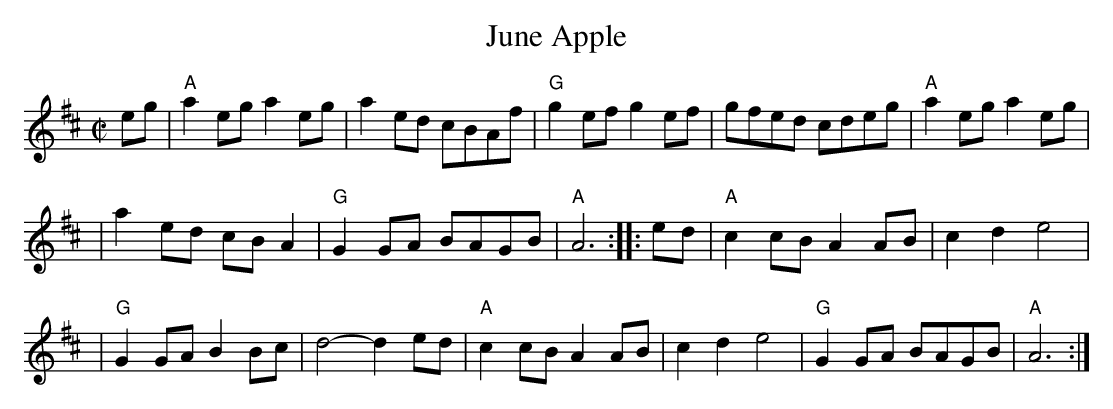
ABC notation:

X:1
T: June Apple
M: C|
L: 1/8
K: AMix
eg \
| "A"a2eg a2eg | a2ed cBAf | "G"g2ef g2ef | gfed cdeg | "A"a2eg a2eg |
| a2ed cBA2 | "G"G2GA BAGB | "A"A6 :: ed | "A"c2cB A2AB | c2d2 e4 |
| "G"G2GA B2Bc | d4- d2ed | "A"c2cB A2AB | c2d2 e4 | "G"G2GA BAGB | "A"A6 :|
